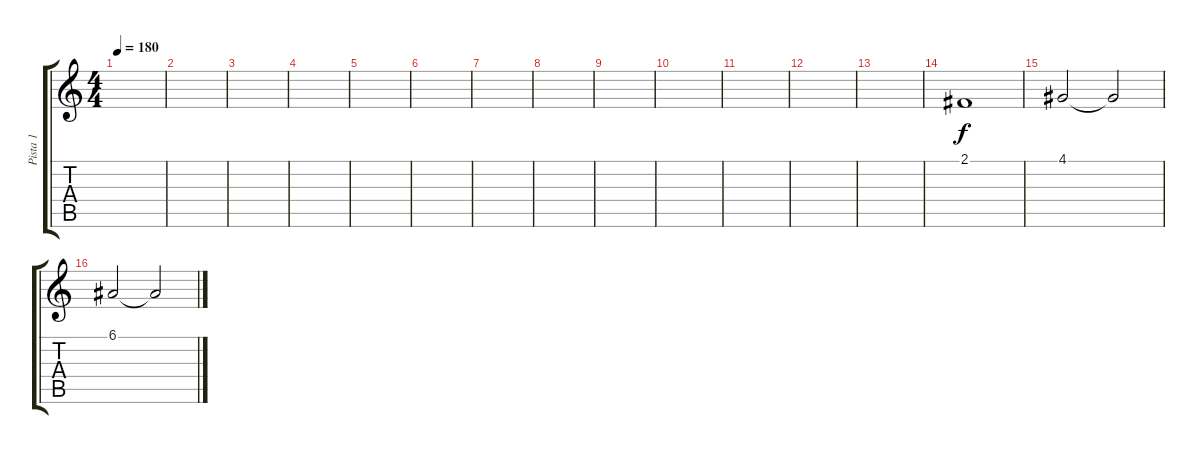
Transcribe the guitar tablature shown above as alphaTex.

\track ("Pista 1" "Pista 1") {instrument stringensemble2}
\staff {score tabs}
\tuning (E4 B3 G3 D3 A2 E2) {hide}
\ts (4 4)
\tempo 180
\clef g2
\ks c
|
|
|
|
|
|
|
|
|
|
|
|
|
2.1.1 |
4.1.2 4.1{t}.2 |
6.1.2 6.1{t}.2
